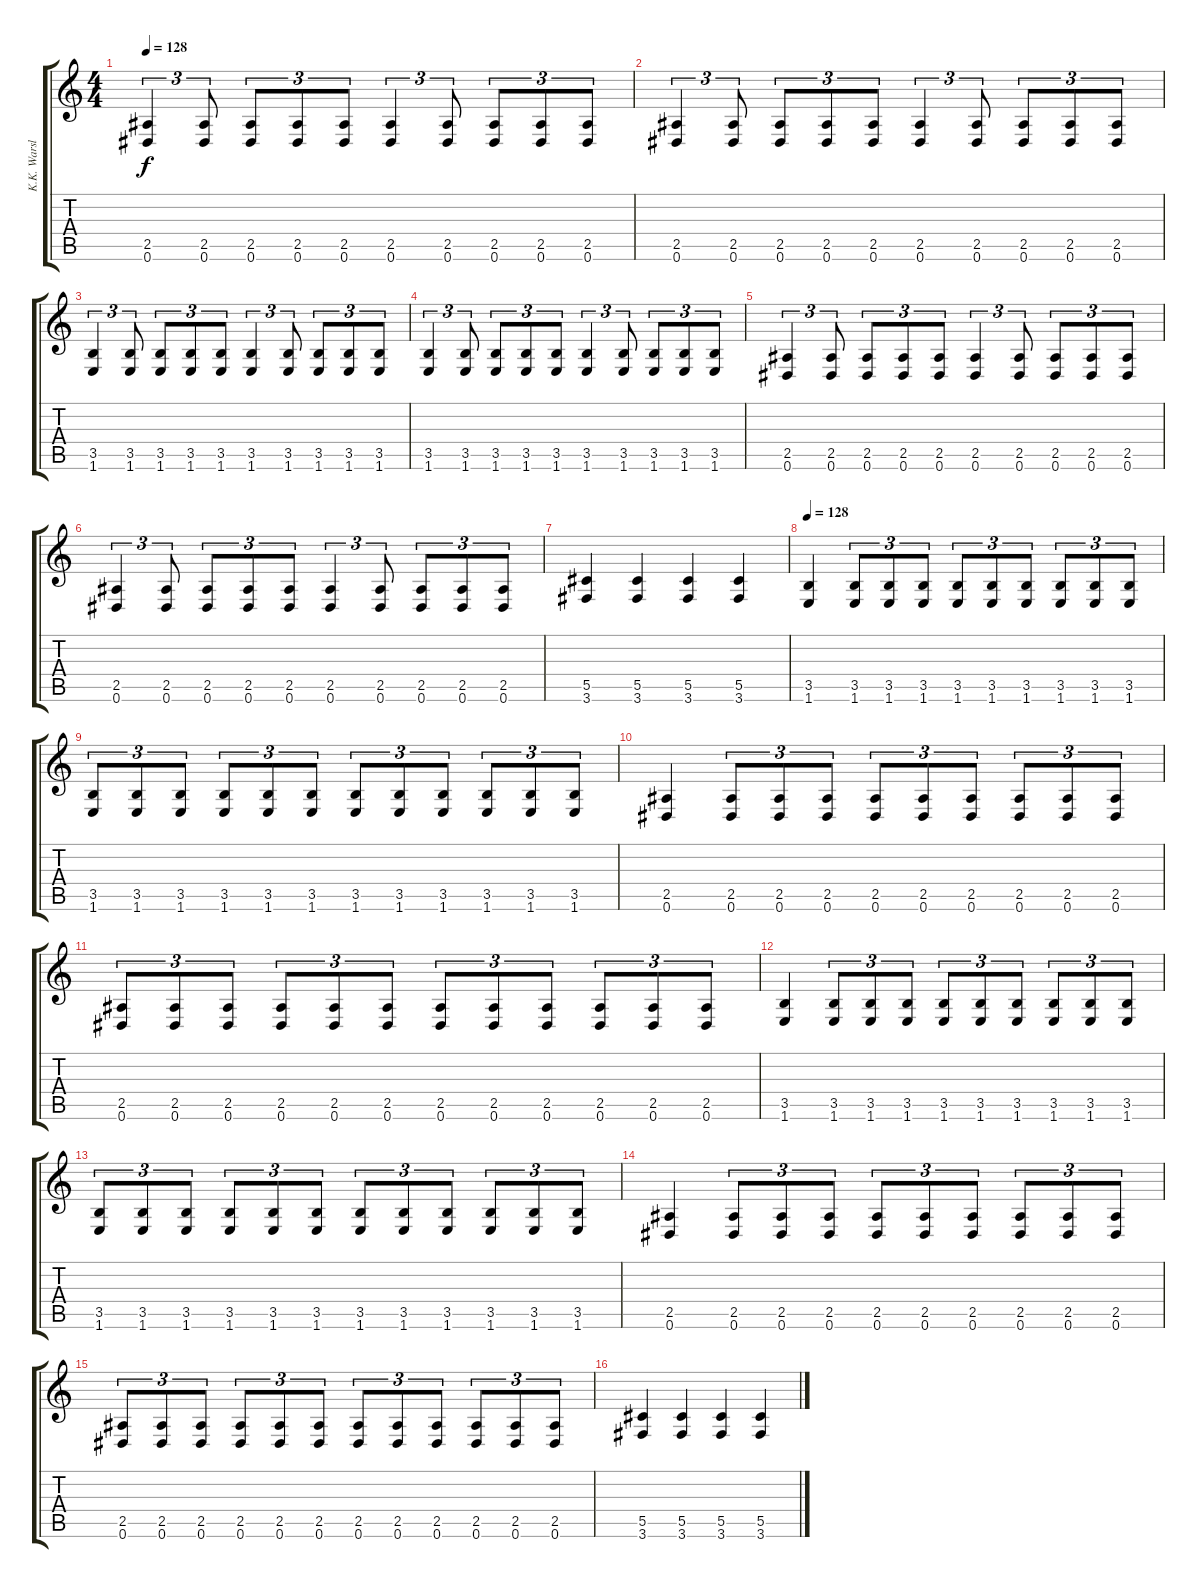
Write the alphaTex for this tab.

\track ("K.K. Warslut" "K.K. Warsl") {instrument distortionguitar}
\staff {score tabs}
\tuning (Eb4 Bb3 Gb3 Db3 Ab2 Eb2) {hide}
\ts (4 4)
\tempo 128
\clef g2
\ks c
(2.5 0.6).4{tu (3 2) dy f} (2.5 0.6).8{tu (3 2)} (2.5 0.6).8{tu (3 2)} (2.5 0.6).8{tu (3 2)} (2.5 0.6).8{tu (3 2)} (2.5 0.6).4{tu (3 2)} (2.5 0.6).8{tu (3 2)} (2.5 0.6).8{tu (3 2)} (2.5 0.6).8{tu (3 2)} (2.5 0.6).8{tu (3 2)} |
(2.5 0.6).4{tu (3 2)} (2.5 0.6).8{tu (3 2)} (2.5 0.6).8{tu (3 2)} (2.5 0.6).8{tu (3 2)} (2.5 0.6).8{tu (3 2)} (2.5 0.6).4{tu (3 2)} (2.5 0.6).8{tu (3 2)} (2.5 0.6).8{tu (3 2)} (2.5 0.6).8{tu (3 2)} (2.5 0.6).8{tu (3 2)} |
(3.5 1.6).4{tu (3 2)} (3.5 1.6).8{tu (3 2)} (3.5 1.6).8{tu (3 2)} (3.5 1.6).8{tu (3 2)} (3.5 1.6).8{tu (3 2)} (3.5 1.6).4{tu (3 2)} (3.5 1.6).8{tu (3 2)} (3.5 1.6).8{tu (3 2)} (3.5 1.6).8{tu (3 2)} (3.5 1.6).8{tu (3 2)} |
(3.5 1.6).4{tu (3 2)} (3.5 1.6).8{tu (3 2)} (3.5 1.6).8{tu (3 2)} (3.5 1.6).8{tu (3 2)} (3.5 1.6).8{tu (3 2)} (3.5 1.6).4{tu (3 2)} (3.5 1.6).8{tu (3 2)} (3.5 1.6).8{tu (3 2)} (3.5 1.6).8{tu (3 2)} (3.5 1.6).8{tu (3 2)} |
(2.5 0.6).4{tu (3 2)} (2.5 0.6).8{tu (3 2)} (2.5 0.6).8{tu (3 2)} (2.5 0.6).8{tu (3 2)} (2.5 0.6).8{tu (3 2)} (2.5 0.6).4{tu (3 2)} (2.5 0.6).8{tu (3 2)} (2.5 0.6).8{tu (3 2)} (2.5 0.6).8{tu (3 2)} (2.5 0.6).8{tu (3 2)} |
(2.5 0.6).4{tu (3 2)} (2.5 0.6).8{tu (3 2)} (2.5 0.6).8{tu (3 2)} (2.5 0.6).8{tu (3 2)} (2.5 0.6).8{tu (3 2)} (2.5 0.6).4{tu (3 2)} (2.5 0.6).8{tu (3 2)} (2.5 0.6).8{tu (3 2)} (2.5 0.6).8{tu (3 2)} (2.5 0.6).8{tu (3 2)} |
(5.5 3.6).4 (5.5 3.6).4 (5.5 3.6).4 (5.5 3.6).4 |
\tempo 128
(3.5 1.6).4 (3.5 1.6).8{tu (3 2)} (3.5 1.6).8{tu (3 2)} (3.5 1.6).8{tu (3 2)} (3.5 1.6).8{tu (3 2)} (3.5 1.6).8{tu (3 2)} (3.5 1.6).8{tu (3 2)} (3.5 1.6).8{tu (3 2)} (3.5 1.6).8{tu (3 2)} (3.5 1.6).8{tu (3 2)} |
(3.5 1.6).8{tu (3 2)} (3.5 1.6).8{tu (3 2)} (3.5 1.6).8{tu (3 2)} (3.5 1.6).8{tu (3 2)} (3.5 1.6).8{tu (3 2)} (3.5 1.6).8{tu (3 2)} (3.5 1.6).8{tu (3 2)} (3.5 1.6).8{tu (3 2)} (3.5 1.6).8{tu (3 2)} (3.5 1.6).8{tu (3 2)} (3.5 1.6).8{tu (3 2)} (3.5 1.6).8{tu (3 2)} |
(2.5 0.6).4 (2.5 0.6).8{tu (3 2)} (2.5 0.6).8{tu (3 2)} (2.5 0.6).8{tu (3 2)} (2.5 0.6).8{tu (3 2)} (2.5 0.6).8{tu (3 2)} (2.5 0.6).8{tu (3 2)} (2.5 0.6).8{tu (3 2)} (2.5 0.6).8{tu (3 2)} (2.5 0.6).8{tu (3 2)} |
(2.5 0.6).8{tu (3 2)} (2.5 0.6).8{tu (3 2)} (2.5 0.6).8{tu (3 2)} (2.5 0.6).8{tu (3 2)} (2.5 0.6).8{tu (3 2)} (2.5 0.6).8{tu (3 2)} (2.5 0.6).8{tu (3 2)} (2.5 0.6).8{tu (3 2)} (2.5 0.6).8{tu (3 2)} (2.5 0.6).8{tu (3 2)} (2.5 0.6).8{tu (3 2)} (2.5 0.6).8{tu (3 2)} |
(3.5 1.6).4 (3.5 1.6).8{tu (3 2)} (3.5 1.6).8{tu (3 2)} (3.5 1.6).8{tu (3 2)} (3.5 1.6).8{tu (3 2)} (3.5 1.6).8{tu (3 2)} (3.5 1.6).8{tu (3 2)} (3.5 1.6).8{tu (3 2)} (3.5 1.6).8{tu (3 2)} (3.5 1.6).8{tu (3 2)} |
(3.5 1.6).8{tu (3 2)} (3.5 1.6).8{tu (3 2)} (3.5 1.6).8{tu (3 2)} (3.5 1.6).8{tu (3 2)} (3.5 1.6).8{tu (3 2)} (3.5 1.6).8{tu (3 2)} (3.5 1.6).8{tu (3 2)} (3.5 1.6).8{tu (3 2)} (3.5 1.6).8{tu (3 2)} (3.5 1.6).8{tu (3 2)} (3.5 1.6).8{tu (3 2)} (3.5 1.6).8{tu (3 2)} |
(2.5 0.6).4 (2.5 0.6).8{tu (3 2)} (2.5 0.6).8{tu (3 2)} (2.5 0.6).8{tu (3 2)} (2.5 0.6).8{tu (3 2)} (2.5 0.6).8{tu (3 2)} (2.5 0.6).8{tu (3 2)} (2.5 0.6).8{tu (3 2)} (2.5 0.6).8{tu (3 2)} (2.5 0.6).8{tu (3 2)} |
(2.5 0.6).8{tu (3 2)} (2.5 0.6).8{tu (3 2)} (2.5 0.6).8{tu (3 2)} (2.5 0.6).8{tu (3 2)} (2.5 0.6).8{tu (3 2)} (2.5 0.6).8{tu (3 2)} (2.5 0.6).8{tu (3 2)} (2.5 0.6).8{tu (3 2)} (2.5 0.6).8{tu (3 2)} (2.5 0.6).8{tu (3 2)} (2.5 0.6).8{tu (3 2)} (2.5 0.6).8{tu (3 2)} |
(5.5 3.6).4 (5.5 3.6).4 (5.5 3.6).4 (5.5 3.6).4
